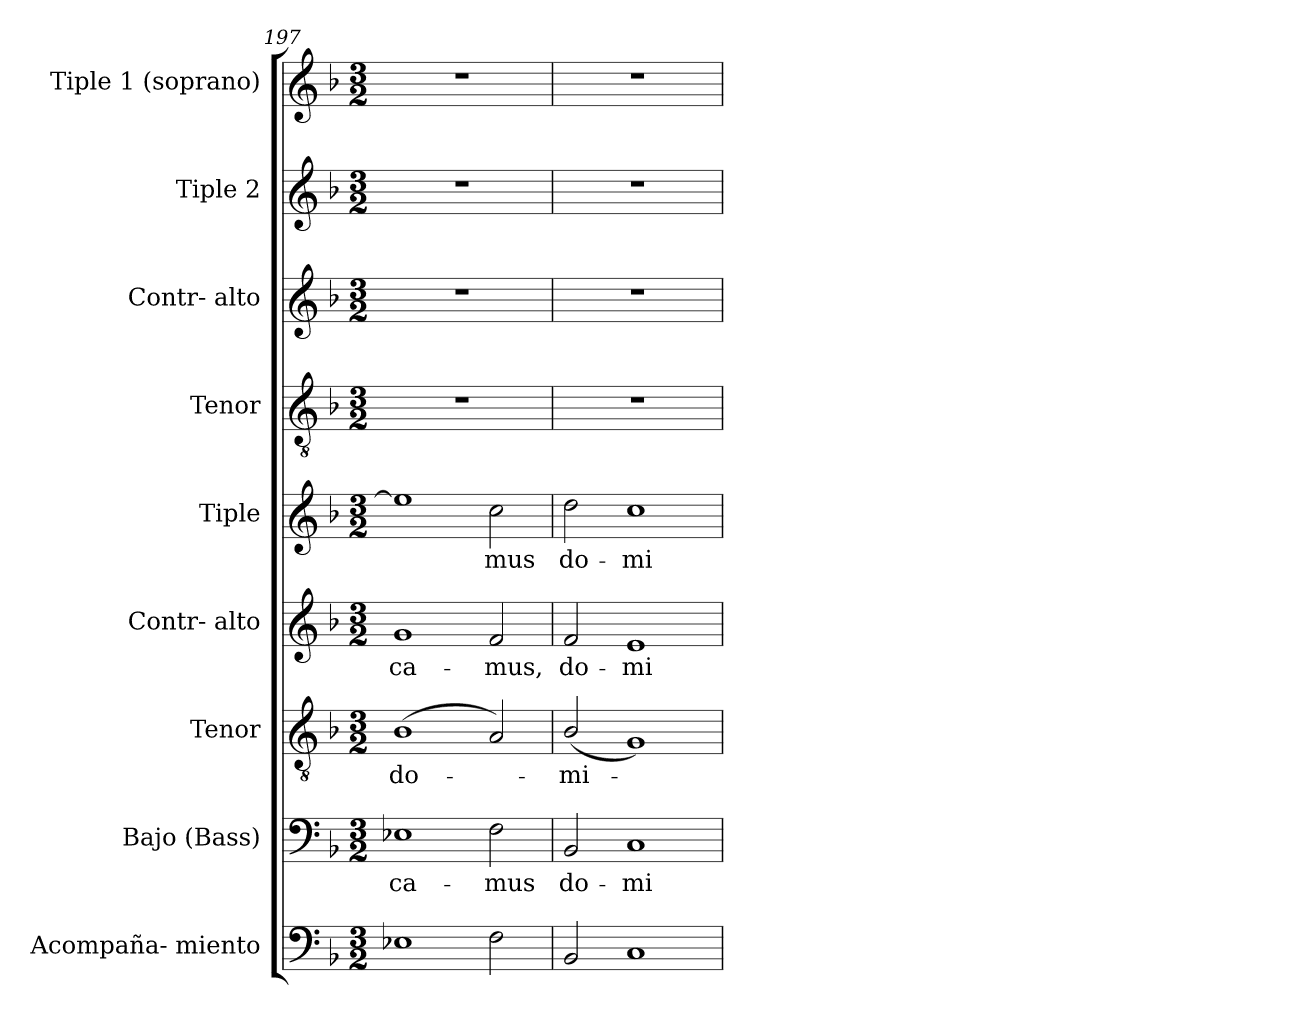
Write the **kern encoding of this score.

**kern	**kern	**text	**kern	**text	**kern	**text	**kern	**text	**kern	**kern	**kern	**kern
*part9	*part8	*part8	*part7	*part7	*part6	*part6	*part5	*part5	*part4	*part3	*part2	*part1
*staff9	*staff8	*staff8	*staff7	*staff7	*staff6	*staff6	*staff5	*staff5	*staff4	*staff3	*staff2	*staff1
*I"Acompaña- miento	*I"Bajo (Bass)	*	*I"Tenor	*	*I"Contr- alto	*	*I"Tiple	*	*I"Tenor	*I"Contr- alto	*I"Tiple 2	*I"Tiple 1 (soprano)
*	*I'B.	*	*I'T.	*	*I'A.	*	*	*	*I'T.	*I'A.	*	*I'S.
*clefF4	*clefF4	*	*clefGv2	*	*clefG2	*	*clefG2	*	*clefGv2	*clefG2	*clefG2	*clefG2
*	*	*	*ITrd7c12	*	*	*	*	*	*ITrd7c12	*	*	*
*k[b-]	*k[b-]	*	*k[b-]	*	*k[b-]	*	*k[b-]	*	*k[b-]	*k[b-]	*k[b-]	*k[b-]
*F:	*F:	*	*F:	*	*F:	*	*F:	*	*F:	*F:	*F:	*F:
*M3/2	*M3/2	*	*M3/2	*	*M3/2	*	*M3/2	*	*M3/2	*M3/2	*M3/2	*M3/2
=197	=197	=197	=197	=197	=197	=197	=197	=197	=197	=197	=197	=197
!	!	!LO:LY:b:color=#000000	!	!	!	!	!	!	!	!	!	!
!	!	!	!	!LO:LY:b:color=#000000	!	!	!	!	!	!	!	!
!	!	!	!	!	!	!LO:LY:b:color=#000000	!	!	!LO:N:vis=1	!LO:N:vis=1	!LO:N:vis=1	!LO:N:vis=1
1E-Xi	1E-Xi	-ca-	(1BB-i	do-	1gi	-ca-	1ee-i]	.	1.r	1.r	1.r	1.r
!	!	!LO:LY:b:color=#000000	!	!	!	!	!	!	!	!	!	!
!	!	!	!	!	!	!LO:LY:b:color=#000000	!	!	!	!	!	!
!	!	!	!	!	!	!	!	!LO:LY:b:color=#000000	!	!	!	!
2Fi\	2Fi\	-mus	2AAi/)	.	2fi/	-mus,	2cci\	-mus	.	.	.	.
=198	=198	=198	=198	=198	=198	=198	=198	=198	=198	=198	=198	=198
!	!	!LO:LY:b:color=#000000	!	!	!	!	!	!	!	!	!	!
!	!	!	!	!LO:LY:b:color=#000000	!	!	!	!	!	!	!	!
!	!	!	!	!	!	!LO:LY:b:color=#000000	!	!	!	!	!	!
!	!	!	!	!	!	!	!	!LO:LY:b:color=#000000	!LO:N:vis=1	!LO:N:vis=1	!LO:N:vis=1	!LO:N:vis=1
2BB-i/	2BB-i/	do-	(2BB-i/	-mi-	2fi/	do-	2ddi\	do-	1.r	1.r	1.r	1.r
!	!	!LO:LY:b:color=#000000	!	!	!	!	!	!	!	!	!	!
!	!	!	!	!	!	!LO:LY:b:color=#000000	!	!	!	!	!	!
!	!	!	!	!	!	!	!	!LO:LY:b:color=#000000	!	!	!	!
1Ci	1Ci	-mi-	1GGi)	.	1ei	-mi-	1cci	-mi-	.	.	.	.
=	=	=	=	=	=	=	=	=	=	=	=	=
*-	*-	*-	*-	*-	*-	*-	*-	*-	*-	*-	*-	*-
